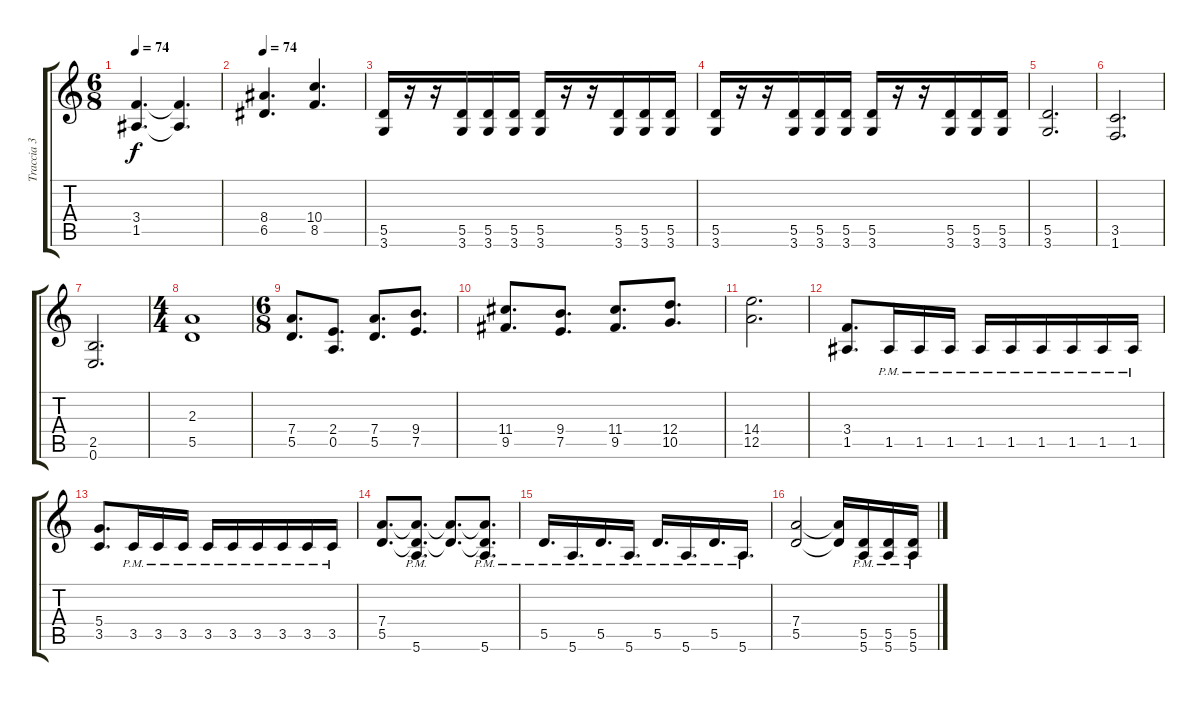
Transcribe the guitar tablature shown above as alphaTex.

\track ("Traccia 3" "Traccia 3") {instrument distortionguitar}
\staff {score tabs}
\tuning (E4 B3 G3 D3 A2 E2) {hide}
\ts (6 8)
\tempo 74
\clef g2
\ks c
(3.4 1.5).4{d dy f} (3.4{t} 1.5{t}).4{d} |
\tempo 74
(8.4 6.5).4{d} (10.4 8.5).4{d} |
(5.5 3.6).16 r.16 r.16 (5.5 3.6).16 (5.5 3.6).16 (5.5 3.6).16 (5.5 3.6).16 r.16 r.16 (5.5 3.6).16 (5.5 3.6).16 (5.5 3.6).16 |
(5.5 3.6).16 r.16 r.16 (5.5 3.6).16 (5.5 3.6).16 (5.5 3.6).16 (5.5 3.6).16 r.16 r.16 (5.5 3.6).16 (5.5 3.6).16 (5.5 3.6).16 |
(5.5 3.6).2{d} |
(3.5 1.6).2{d} |
(2.5 0.6).2{d} |
\ts (4 4)
(2.3 5.5).1 |
\ts (6 8)
(7.4 5.5).8{d} (2.4 0.5).8{d} (7.4 5.5).8{d} (9.4 7.5).8{d} |
(11.4 9.5).8{d} (9.4 7.5).8{d} (11.4 9.5).8{d} (12.4 10.5).8{d} |
(14.4 12.5).2{d} |
(3.4 1.5).8{d} 1.5{pm}.16 1.5{pm}.16 1.5{pm}.16 1.5{pm}.16 1.5{pm}.16 1.5{pm}.16 1.5{pm}.16 1.5{pm}.16 1.5{pm}.16 |
(5.4 3.5).8{d} 3.5{pm}.16 3.5{pm}.16 3.5{pm}.16 3.5{pm}.16 3.5{pm}.16 3.5{pm}.16 3.5{pm}.16 3.5{pm}.16 3.5{pm}.16 |
(7.4 5.5).8{d} (7.4{t} 5.5{t} 5.6{pm}).8{d} (7.4{t} 5.5{t}).8{d} (7.4{t} 5.5{t} 5.6{pm}).8{d} |
5.5{pm}.16{d} 5.6{pm}.16{d} 5.5{pm}.16{d} 5.6{pm}.16{d} 5.5{pm}.16{d} 5.6{pm}.16{d} 5.5{pm}.16{d} 5.6{pm}.16{d} |
(7.4 5.5).2 (7.4{t} 5.5{t}).16 (5.5{pm} 5.6{pm}).16 (5.5{pm} 5.6{pm}).16 (5.5{pm} 5.6{pm}).16
